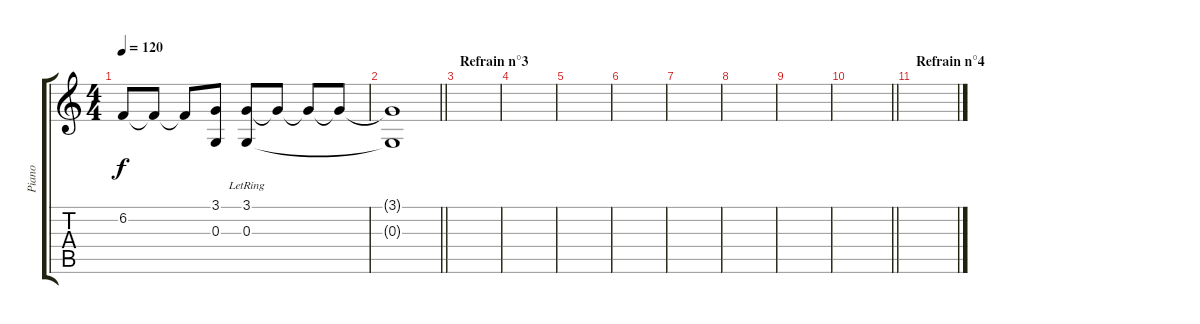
\track ("Piano " "Piano ") {instrument electricgrandpiano}
\staff {score tabs}
\tuning (E4 B3 G3 D3 A2 E2) {hide}
\ts (4 4)
\tempo 120
\clef g2
\ks c
6.2.8{dy f} 6.2{t}.8 6.2{t}.8 (3.1 0.3).8 (3.1{lr} 0.3{lr}).8 3.1{t}.8 3.1{t}.8 3.1{t}.8 |
\barLineRight lightlight
(3.1{t} 0.3{t}).1 |
\section ("" "Refrain n°3")
|
|
|
|
|
|
|
\barLineRight lightlight
|
\section ("" "Refrain n°4")
